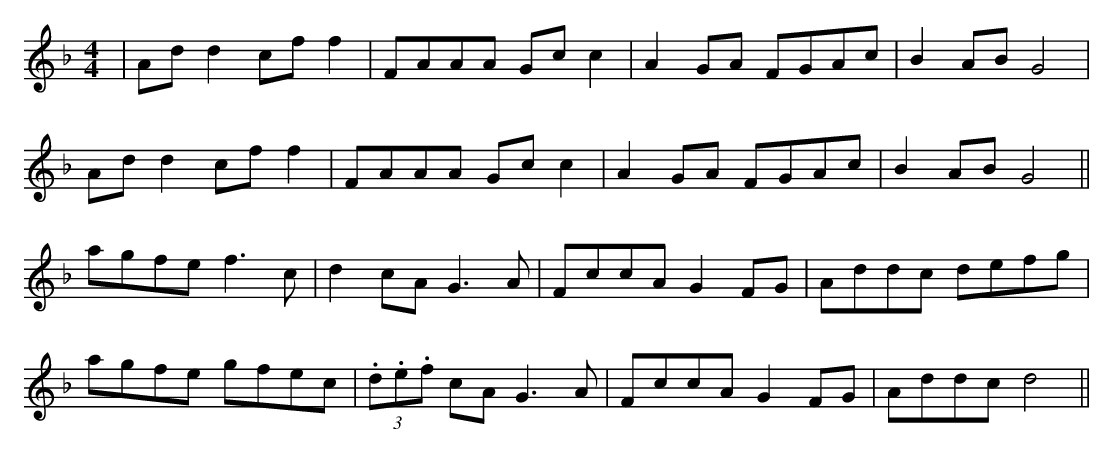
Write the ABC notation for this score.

X:1
M:4/4
K:F
|Ad d2 cf f2|FAAA Gc c2|A2 GA FGAc|B2 ABG4|
Ad d2 cf f2|FAAA Gc c2|A2 GA FGAc|B2 ABG4||
agfe f3 c|d2 cA G3 A|FccA G2 FG|Addc defg|
agfe gfec|(3.d.e.f cA G3 A|FccA G2 FG|Addc d4||
